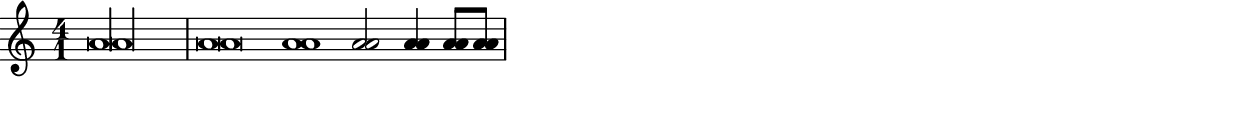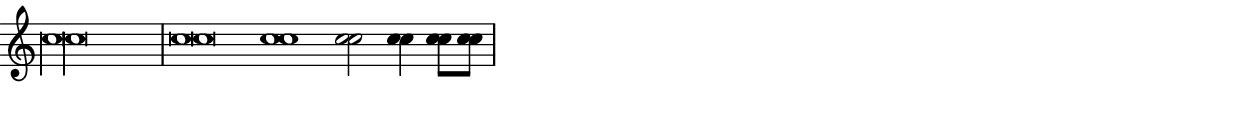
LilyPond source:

%% Generated by lilypond-book
%% Options: [exampleindent=10.16\mm,indent=0\mm,line-width=160\mm]
\include "lilypond-book-preamble.ly"


% ****************************************************************
% Start cut-&-pastable-section
% ****************************************************************

#(ly:set-option 'eps-box-padding 3.000000)



\paper {
  indent = 0\mm
  line-width = 160\mm
  % offset the left padding, also add 1mm as lilypond creates cropped
  % images with a little space on the right
  line-width = #(- line-width (* mm  3.000000) (* mm 1))
}

\layout {
  
}




% ****************************************************************
% ly snippet:
% ****************************************************************
\sourcefilename "/lilypond-2.24.3/input/regression/monochords.ly"
\sourcefileline 0
\version "2.19.21"

\header { texidoc = "
Whole notes in a monochord must be properly offset so that the heads just
touch each other.  On the other hand, a stem should touch both notes.
" }

\relative {
  \time 4/1
  <a' a>\longa \breve 1 2 4 8 8 \break
  <c c>\longa \breve 1 2 4 8 8
}

\paper {
  ragged-right = ##t
}



% ****************************************************************
% end ly snippet
% ****************************************************************
